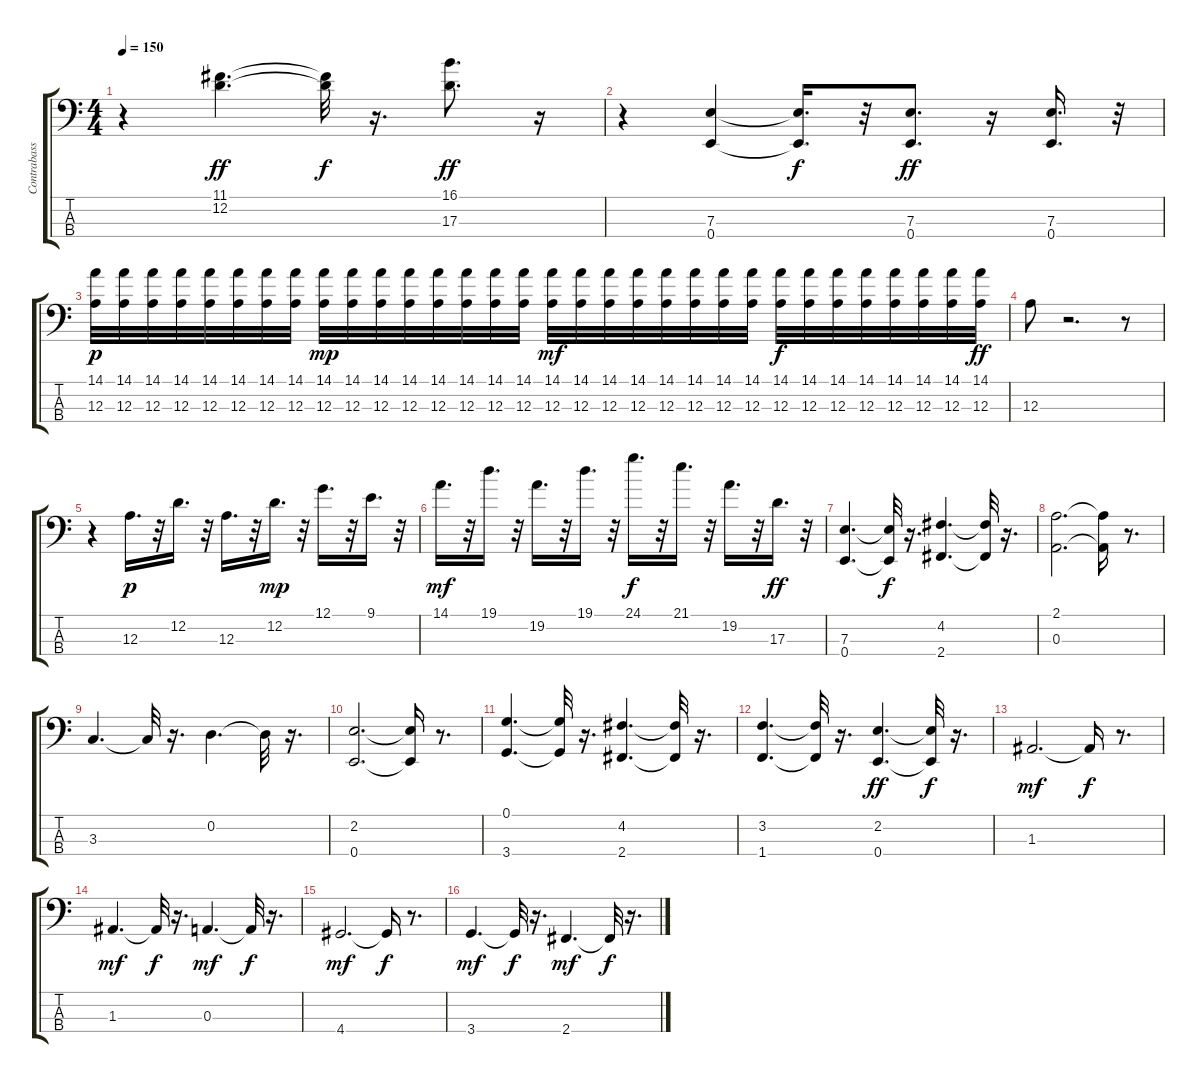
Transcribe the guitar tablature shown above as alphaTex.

\track ("Contrabass" "Contrabass") {instrument electricbassfinger}
\staff {score tabs}
\tuning (G2 D2 A1 E1) {hide}
\ts (4 4)
\tempo 150
\clef f4
\ks c
r.4{dy f} (11.1 12.2).4{d dy ff} (11.1{t} 12.2{t}).32{dy f} r.16{d} (16.1 17.3).8{d dy ff} r.16 |
r.4 (7.3 0.4).4 (7.3{t} 0.4{t}).16{d dy f} r.32 (7.3 0.4).8{d dy ff} r.16 (7.3 0.4).16{d} r.32 |
(14.1 12.3).32{dy p} (14.1 12.3).32 (14.1 12.3).32 (14.1 12.3).32 (14.1 12.3).32 (14.1 12.3).32 (14.1 12.3).32 (14.1 12.3).32 (14.1 12.3).32{dy mp} (14.1 12.3).32 (14.1 12.3).32 (14.1 12.3).32 (14.1 12.3).32 (14.1 12.3).32 (14.1 12.3).32 (14.1 12.3).32 (14.1 12.3).32{dy mf} (14.1 12.3).32 (14.1 12.3).32 (14.1 12.3).32 (14.1 12.3).32 (14.1 12.3).32 (14.1 12.3).32 (14.1 12.3).32 (14.1 12.3).32{dy f} (14.1 12.3).32 (14.1 12.3).32 (14.1 12.3).32 (14.1 12.3).32 (14.1 12.3).32 (14.1 12.3).32 (14.1 12.3).32{dy ff} |
12.3.8 r.2{d} r.8 |
r.4 12.3.16{d dy p} r.32 12.2.16{d} r.32 12.3.16{d} r.32 12.2.16{d dy mp} r.32 12.1.16{d} r.32 9.1.16{d} r.32 |
14.1.16{d dy mf} r.32 19.1.16{d} r.32 19.2.16{d} r.32 19.1.16{d} r.32 24.1.16{d dy f} r.32 21.1.16{d} r.32 19.2.16{d} r.32 17.3.16{d dy ff} r.32 |
(7.3 0.4).4{d} (7.3{t} 0.4{t}).32{dy f} r.16{d} (4.2 2.4).4{d} (4.2{t} 2.4{t}).32 r.16{d} |
(2.1 0.3).2{d} (2.1{t} 0.3{t}).16 r.8{d} |
3.3.4{d} 3.3{t}.32 r.16{d} 0.2.4{d} 0.2{t}.32 r.16{d} |
(2.2 0.4).2{d} (2.2{t} 0.4{t}).16 r.8{d} |
(0.1 3.4).4{d} (0.1{t} 3.4{t}).32 r.16{d} (4.2 2.4).4{d} (4.2{t} 2.4{t}).32 r.16{d} |
(3.2 1.4).4{d} (3.2{t} 1.4{t}).32 r.16{d} (2.2 0.4).4{d dy ff} (2.2{t} 0.4{t}).32{dy f} r.16{d} |
1.3.2{d dy mf} 1.3{t}.16{dy f} r.8{d} |
1.3.4{d dy mf} 1.3{t}.32{dy f} r.16{d} 0.3.4{d dy mf} 0.3{t}.32{dy f} r.16{d} |
4.4.2{d dy mf} 4.4{t}.16{dy f} r.8{d} |
3.4.4{d dy mf} 3.4{t}.32{dy f} r.16{d} 2.4.4{d dy mf} 2.4{t}.32{dy f} r.16{d}
